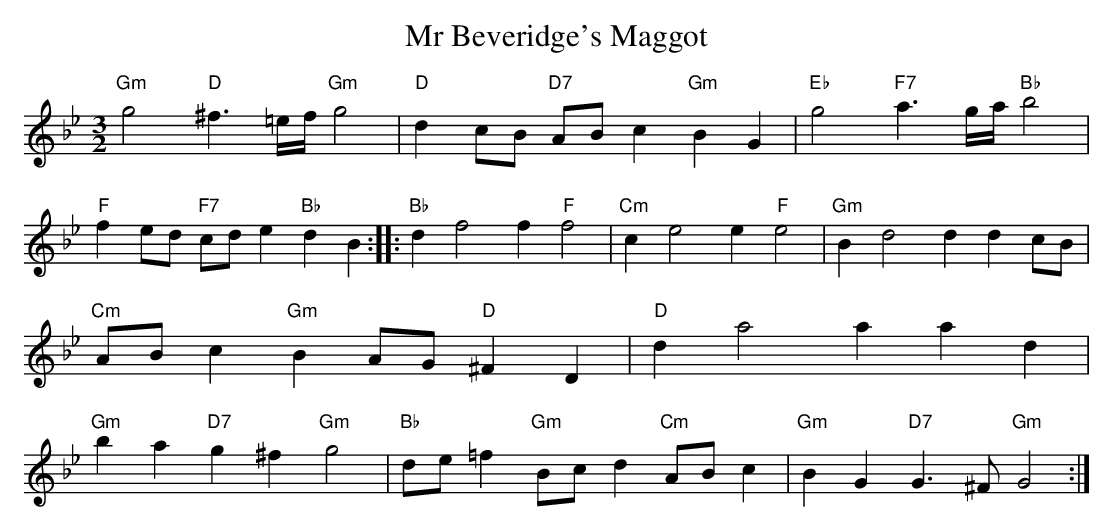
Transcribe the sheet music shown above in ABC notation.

X:1
T:Mr Beveridge's Maggot
M:3/2
L:1/8
K:Gm
"Gm"g4 "D"^f3=e/2f/2 "Gm"g4 | "D"d2cB "D7"ABc2 "Gm"B2G2 | \
"Eb"g4 "F7"a3g/2a/2 "Bb"b4 | "F"f2ed "F7"cde2 "Bb"d2B2 :: \
"Bb"d2 f4f2 "F"f4 | "Cm"c2 e4e2 "F"e4 | \
"Gm"B2 d4d2 d2cB | "Cm"ABc2 "Gm"B2AG "D"^F2D2 | \
"D"d2 a4a2 a2d2 | "Gm"b2a2 "D7"g2^f2 "Gm"g4 | \
"Bb"de=f2 "Gm"Bcd2 "Cm"ABc2 | "Gm"B2G2 "D7"G3^F "Gm"G4 :|
